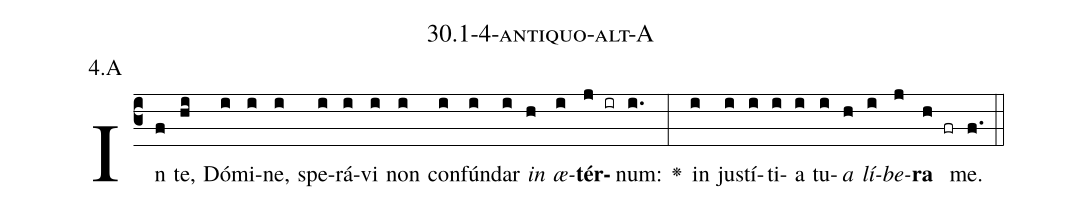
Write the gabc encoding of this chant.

name: 30.1-4-antiquo-alt-A;
annotation: 4.A;
%%
(c3)In(f) te,(hi) Dó(i)mi(i)ne,(i) spe(i)rá(i)vi(i) non(i) con(i)fún(i)dar(i) <i>in</i>(h) <i>æ</i>(i)<b>tér</b>(j ir)num:(i.) <v>\greheightstar</v>(:) in(i) jus(i)tí(i)ti(i)a(i) tu(i)<i>a</i>(h) <i>lí</i>(i)<i>be</i>(j)<b>ra</b>(h fr) me.(f.) (::)


%E(i) u(h) o(i) u(j) a(h) e.(f.) (::)
